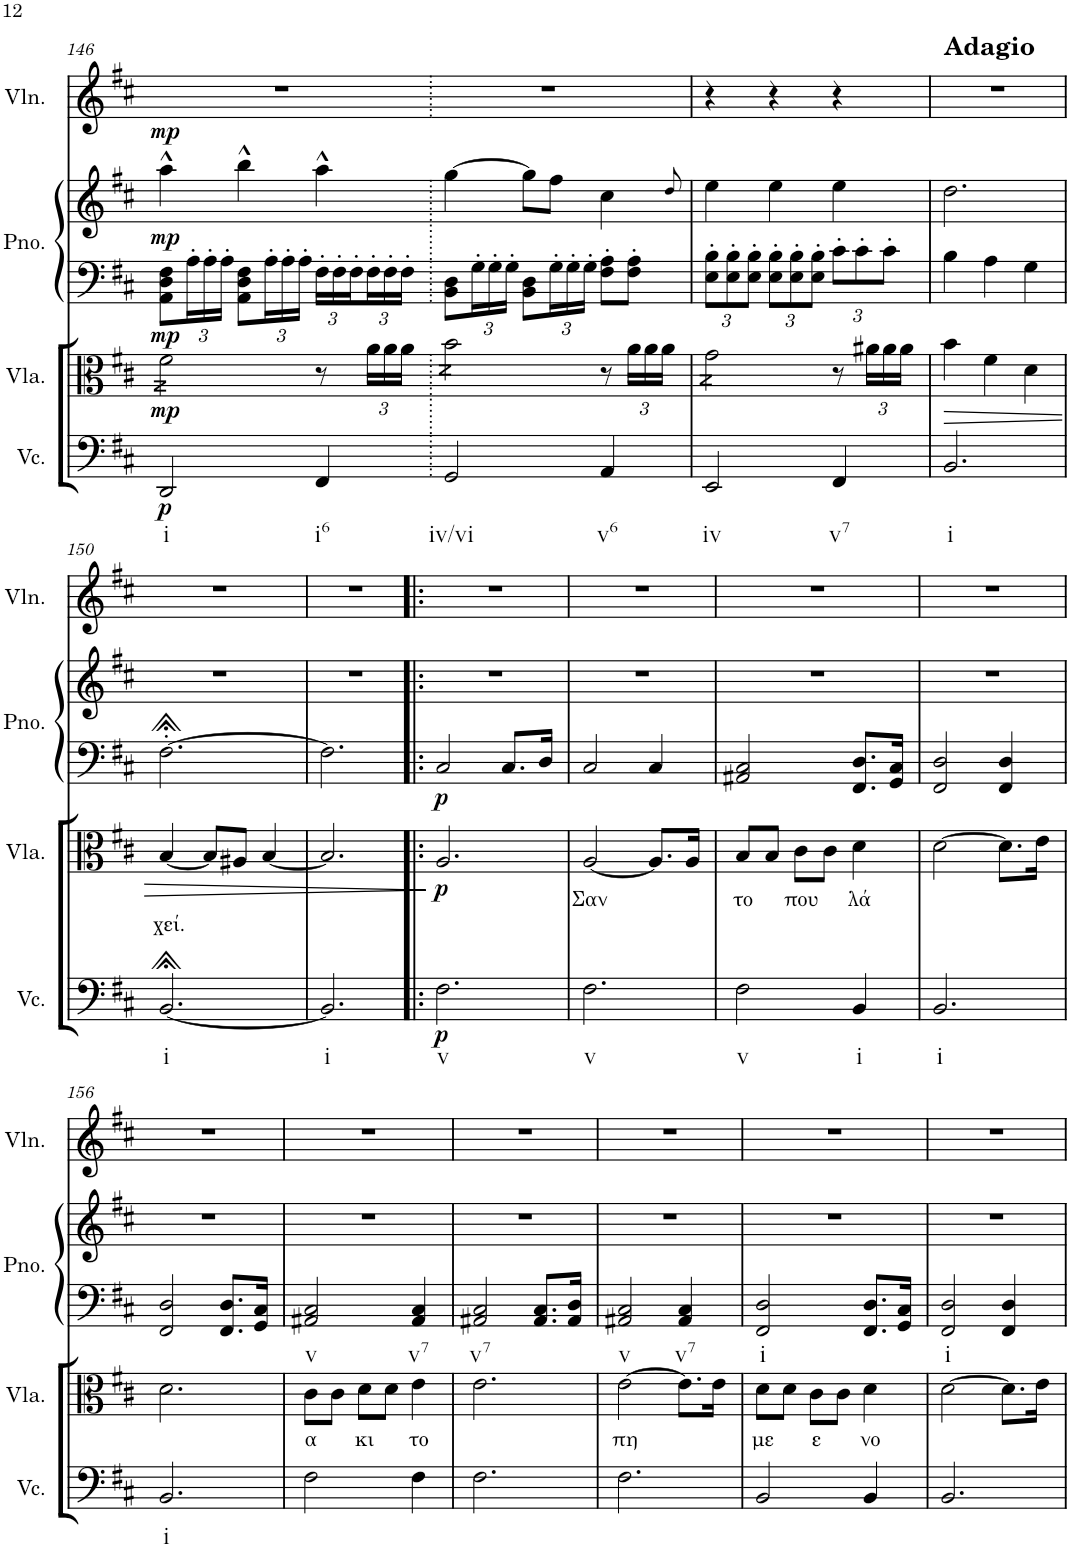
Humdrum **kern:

**kern	**dynam	**kern	**text	**text	**dynam	**kern	**kern	**dynam	**kern	**dynam
*part4	*part4	*part3	*part3	*part3	*part3	*part2	*part2	*part2	*part1	*part1
*staff5	*staff5	*staff4	*staff4	*staff4	*staff4	*staff3	*staff2	*staff2/3	*staff1	*staff1
*I"Violoncello	*	*I"Viola	*	*	*	*I"Grand Piano	*	*	*I"Violin	*
*I'Vc.	*	*I'Vla.	*	*	*	*I'Pno.	*	*	*I'Vln.	*
!!LO:PB:g=z
*clefF4	*	*clefC3	*	*	*	*clefF4	*clefG2	*	*clefG2	*
*k[f#c#]	*	*k[f#c#]	*	*	*	*k[f#c#]	*k[f#c#]	*	*k[f#c#]	*
*M3/4	*	*M3/4	*	*	*	*M3/4	*M3/4	*	*M3/4	*
=146	=146	=146	=146	=146	=146	=146	=146	=146	=146	=146
!LO:TX:b:t=i	!	!	!	!	!	!	!	!	!	!
!	!LO:DY:b	!	!	!	!LO:DY:b	!	!	!LO:DY:b=2	!	!
!	!	!	!	!	!	!	!	!LO:DY:n=1:b	!	!LO:DY:b
2DD/	p	2f#@4@\	.	.	mp	8AA\ 8D\ 8F#\L	4aa^^\	mp mp	2.r	mp
*	*	*	*	*	*	*Xbrackettup	*	*	*	*
.	.	.	.	.	.	24A'\L	.	.	.	.
.	.	.	.	.	.	24A'\	.	.	.	.
.	.	.	.	.	.	24A'\JJ	.	.	.	.
.	.	.	.	.	.	8AA\ 8D\ 8F#\L	4bb^^\	.	.	.
.	.	.	.	.	.	24A'\L	.	.	.	.
.	.	.	.	.	.	24A'\	.	.	.	.
.	.	.	.	.	.	24A'\JJ	.	.	.	.
!LO:TX:b:t=i6	!	!	!	!	!	!	!	!	!	!
4FF#/	.	8r	.	.	.	24F#'\LL	4aa^^\	.	.	.
.	.	.	.	.	.	24F#'\	.	.	.	.
.	.	.	.	.	.	24F#'\	.	.	.	.
*	*	*Xbrackettup	*	*	*	*	*	*	*	*
.	.	24a\LL	.	.	.	24F#'\	.	.	.	.
.	.	24a\	.	.	.	24F#'\	.	.	.	.
.	.	24a\JJ	.	.	.	24F#'\JJ	.	.	.	.
=147.	=147.	=147.	=147.	=147.	=147.	=147.	=147.	=147.	=147.	=147.
!LO:TX:b:t=iv/vi	!	!	!	!	!	!	!	!	!	!
2GG/	.	2b@4@\	.	.	.	8BB\ 8D\L	[4gg\	.	2.r	.
.	.	.	.	.	.	24G'\L	.	.	.	.
.	.	.	.	.	.	24G'\	.	.	.	.
.	.	.	.	.	.	24G'\JJ	.	.	.	.
.	.	.	.	.	.	8BB\ 8D\L	8gg\L]	.	.	.
.	.	.	.	.	.	24G'\L	8ff#\J	.	.	.
.	.	.	.	.	.	24G'\	.	.	.	.
.	.	.	.	.	.	24G'\JJ	.	.	.	.
!LO:TX:b:t=v6	!	!	!	!	!	!	!	!	!	!
4AA/	.	8r	.	.	.	8F#\' 8A\'L	4cc#\	.	.	.
.	.	24a\LL	.	.	.	8F#\' 8A\'J	.	.	.	.
.	.	24a\	.	.	.	.	.	.	.	.
.	.	24a\JJ	.	.	.	.	.	.	.	.
.	.	.	.	.	.	.	8qdd/	.	.	.
=148	=148	=148	=148	=148	=148	=148	=148	=148	=148	=148
!LO:TX:b:t=iv	!	!	!	!	!	!	!	!	!	!
2EE/	.	2g@4@\	.	.	.	12E\' 12B\'L	4ee\	.	4r	.
.	.	.	.	.	.	12E\' 12B\'	.	.	.	.
.	.	.	.	.	.	12E\' 12B\'J	.	.	.	.
.	.	.	.	.	.	12E\' 12B\'L	4ee\	.	4r	.
.	.	.	.	.	.	12E\' 12B\'	.	.	.	.
.	.	.	.	.	.	12E\' 12B\'J	.	.	.	.
!LO:TX:b:t=v7	!	!	!	!	!	!	!	!	!	!
4FF#/	.	8r	.	.	.	12c#'\L	4ee\	.	4r	.
.	.	.	.	.	.	12c#'\	.	.	.	.
.	.	24a#X\LL	.	.	.	.	.	.	.	.
.	.	24a#\	.	.	.	12c#'\J	.	.	.	.
.	.	24a#\JJ	.	.	.	.	.	.	.	.
=149	=149	=149	=149	=149	=149	=149	=149	=149	=149	=149
!	!	!	!	!	!	!	!	!	!LO:TX:a:B:t=Adagio	!
!LO:TX:b:t=i	!	!	!	!	!	!	!	!	!	!
!	!	!	!	!	!LO:HP:b	!	!	!	!	!
2.BB/	.	4b\	.	.	>	4B\	2.dd\	.	2.r	.
.	.	4f#\	.	.	.	4A\	.	.	.	.
.	.	4d\	.	.	.	4G\	.	.	.	.
!!LO:LB:g=z
=150	=150	=150	=150	=150	=150	=150	=150	=150	=150	=150
!LO:TX:b:t=i	!	!	!	!	!	!	!	!	!	!
!	!	!	!	!LO:LY:b	!	!	!	!	!	!
[2.BB;</	.	[4B/	.	χεί.	.	[2.F#;<'\	2.r	.	2.r	.
.	.	8B/L]	.	.	.	.	.	.	.	.
.	.	8A#X/J	.	.	.	.	.	.	.	.
.	.	[4B/	.	.	.	.	.	.	.	.
=151	=151	=151	=151	=151	=151	=151	=151	=151	=151	=151
!LO:TX:b:t=i	!	!	!	!	!	!	!	!	!	!
2.BB/]	.	2.B/]	.	.	.	2.F#\]	2.r	.	2.r	.
.	.	.	.	.	]	.	.	.	.	.
=152!|:	=152!|:	=152!|:	=152!|:	=152!|:	=152!|:	=152!|:	=152!|:	=152!|:	=152!|:	=152!|:
!LO:TX:b:t=v	!	!	!	!	!	!	!	!	!	!
!	!LO:DY:b	!	!	!	!LO:DY:b	!	!	!LO:DY:b=2	!	!
2.F#\	p	2.A/	.	.	p	2C#/	2.r	p	2.r	.
.	.	.	.	.	.	8.C#/L	.	.	.	.
.	.	.	.	.	.	16D/Jk	.	.	.	.
=153	=153	=153	=153	=153	=153	=153	=153	=153	=153	=153
!LO:TX:b:t=v	!	!	!	!	!	!	!	!	!	!
!	!	!	!LO:LY:b	!	!	!	!	!	!	!
2.F#\	.	[2A/	Σαν	.	.	2C#/	2.r	.	2.r	.
.	.	8.A/L]	.	.	.	4C#/	.	.	.	.
.	.	16A/Jk	.	.	.	.	.	.	.	.
=154	=154	=154	=154	=154	=154	=154	=154	=154	=154	=154
!LO:TX:b:t=v	!	!	!	!	!	!	!	!	!	!
!	!	!	!LO:LY:b	!	!	!	!	!	!	!
2F#\	.	8B/L	το	.	.	2AA#X/ 2C#/	2.r	.	2.r	.
.	.	8B/J	.	.	.	.	.	.	.	.
!	!	!	!LO:LY:b	!	!	!	!	!	!	!
.	.	8c#\L	που	.	.	.	.	.	.	.
.	.	8c#\J	.	.	.	.	.	.	.	.
!LO:TX:b:t=i	!	!	!	!	!	!	!	!	!	!
!	!	!	!LO:LY:b	!	!	!	!	!	!	!
4BB/	.	4d\	λά	.	.	8.FF#/ 8.D/L	.	.	.	.
.	.	.	.	.	.	16GG/ 16C#/Jk	.	.	.	.
=155	=155	=155	=155	=155	=155	=155	=155	=155	=155	=155
!LO:TX:b:t=i	!	!	!	!	!	!	!	!	!	!
2.BB/	.	[2d\	.	.	.	2FF#/ 2D/	2.r	.	2.r	.
.	.	8.d\L]	.	.	.	4FF#/ 4D/	.	.	.	.
.	.	16e\Jk	.	.	.	.	.	.	.	.
!!LO:LB:g=z
=156	=156	=156	=156	=156	=156	=156	=156	=156	=156	=156
!LO:TX:b:t=i	!	!	!	!	!	!	!	!	!	!
2.BB/	.	2.d\	.	.	.	2FF#/ 2D/	2.r	.	2.r	.
.	.	.	.	.	.	8.FF#/ 8.D/L	.	.	.	.
.	.	.	.	.	.	16GG/ 16C#/Jk	.	.	.	.
=157	=157	=157	=157	=157	=157	=157	=157	=157	=157	=157
!	!	!	!LO:LY:b	!	!	!	!	!	!	!
2F#\	.	8c#\L	α	.	.	2AA#X/ 2C#/	2.r	.	2.r	.
.	.	8c#\J	.	.	.	.	.	.	.	.
!	!	!	!LO:LY:b	!	!	!	!	!	!	!
.	.	8d\L	κι	.	.	.	.	.	.	.
.	.	8d\J	.	.	.	.	.	.	.	.
!	!	!	!LO:LY:b	!	!	!	!	!	!	!
4F#\	.	4e\	το	.	.	4AA#/ 4C#/	.	.	.	.
=158	=158	=158	=158	=158	=158	=158	=158	=158	=158	=158
2.F#\	.	2.e\	.	.	.	2AA#X/ 2C#/	2.r	.	2.r	.
.	.	.	.	.	.	8.AA#/ 8.C#/L	.	.	.	.
.	.	.	.	.	.	16AA#/ 16D/Jk	.	.	.	.
=159	=159	=159	=159	=159	=159	=159	=159	=159	=159	=159
!	!	!	!LO:LY:b	!	!	!	!	!	!	!
2.F#\	.	[2e\	πη	.	.	2AA#X/ 2C#/	2.r	.	2.r	.
.	.	8.e\L]	.	.	.	4AA#/ 4C#/	.	.	.	.
.	.	16e\Jk	.	.	.	.	.	.	.	.
=160	=160	=160	=160	=160	=160	=160	=160	=160	=160	=160
!	!	!	!LO:LY:b	!	!	!	!	!	!	!
2BB/	.	8d\L	με	.	.	2FF#/ 2D/	2.r	.	2.r	.
.	.	8d\J	.	.	.	.	.	.	.	.
!	!	!	!LO:LY:b	!	!	!	!	!	!	!
.	.	8c#\L	ε	.	.	.	.	.	.	.
.	.	8c#\J	.	.	.	.	.	.	.	.
!	!	!	!LO:LY:b	!	!	!	!	!	!	!
4BB/	.	4d\	νο	.	.	8.FF#/ 8.D/L	.	.	.	.
.	.	.	.	.	.	16GG/ 16C#/Jk	.	.	.	.
=161	=161	=161	=161	=161	=161	=161	=161	=161	=161	=161
2.BB/	.	[2d\	.	.	.	2FF#/ 2D/	2.r	.	2.r	.
.	.	8.d\L]	.	.	.	4FF#/ 4D/	.	.	.	.
.	.	16e\Jk	.	.	.	.	.	.	.	.
=	=	=	=	=	=	=	=	=	=	=
*-	*-	*-	*-	*-	*-	*-	*-	*-	*-	*-
